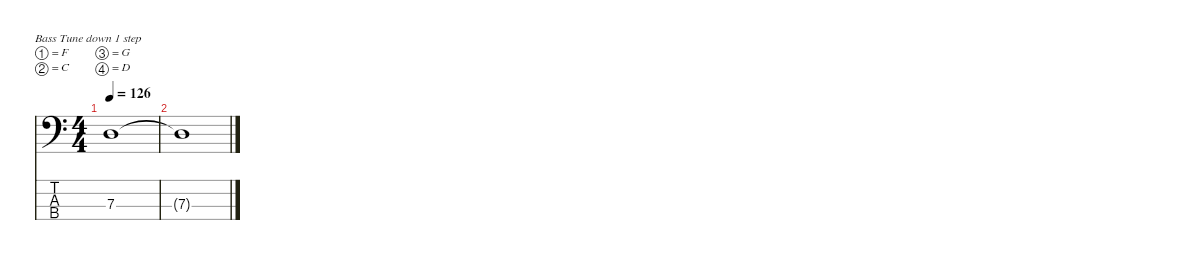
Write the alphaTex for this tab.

\defaultSystemsLayout 4
\hideDynamics
\bracketExtendMode nobrackets
\singleTrackTrackNamePolicy hidden
\multiTrackTrackNamePolicy hidden
\firstSystemTrackNameMode fullname
\firstSystemTrackNameOrientation horizontal
\otherSystemsTrackNameOrientation horizontal
\track ("Bass" "el.bs.") {instrument electricbasspick}
\staff {score tabs}
\tuning (F2 C2 G1 D1)
\ts (4 4)
\tempo 126
\clef f4
\ks c
7.3{t}.1{dy f beam Down} |
7.3{t}.1{beam Down}
